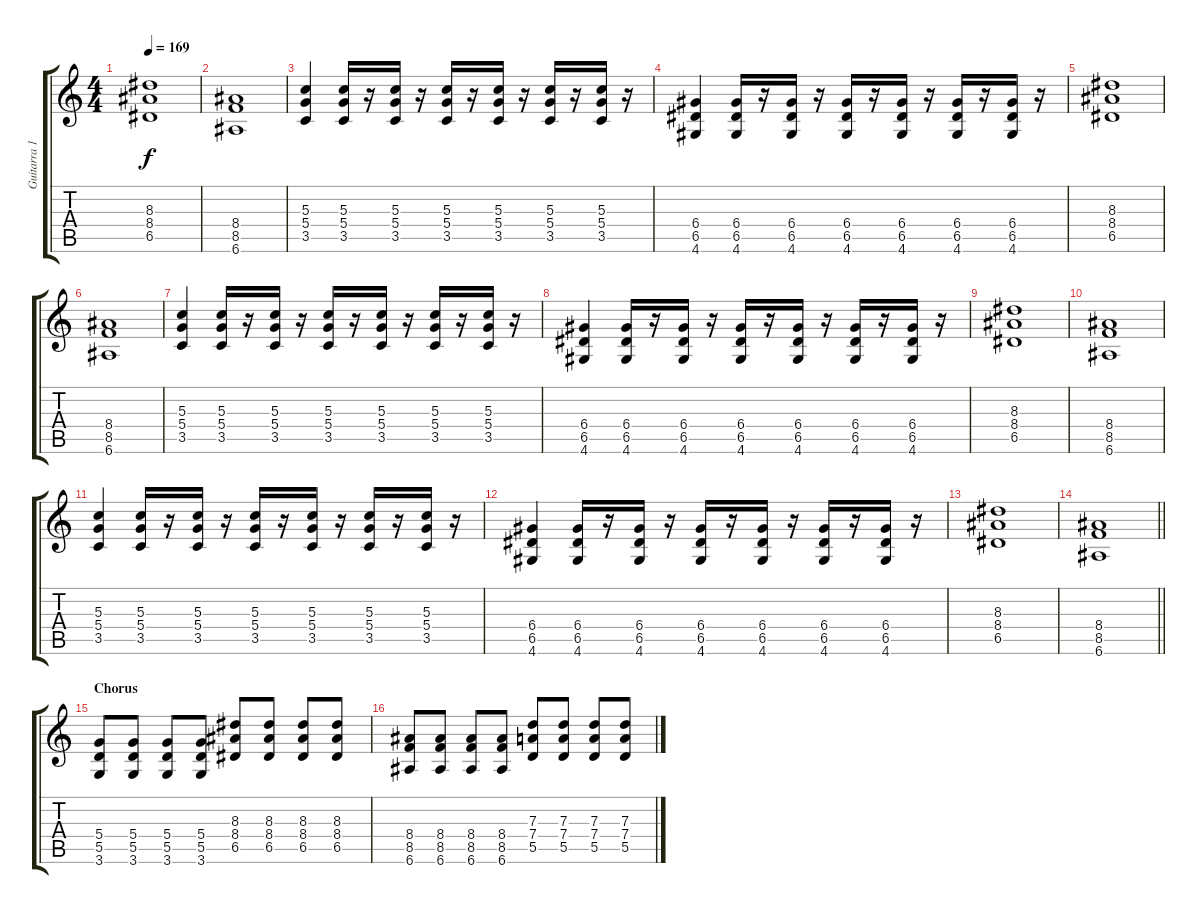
\track ("Guitarra 1 - Mathias" "Guitarra 1") {instrument distortionguitar}
\staff {score tabs}
\tuning (E4 B3 G3 D3 A2 E2) {hide}
\ts (4 4)
\tempo 169
\clef g2
\ks c
(8.3 8.4 6.5).1{dy f} |
(8.4 8.5 6.6).1 |
(5.3 5.4 3.5).4 (5.3 5.4 3.5).16 r.16 (5.3 5.4 3.5).16 r.16 (5.3 5.4 3.5).16 r.16 (5.3 5.4 3.5).16 r.16 (5.3 5.4 3.5).16 r.16 (5.3 5.4 3.5).16 r.16 |
(6.4 6.5 4.6).4 (6.4 6.5 4.6).16 r.16 (6.4 6.5 4.6).16 r.16 (6.4 6.5 4.6).16 r.16 (6.4 6.5 4.6).16 r.16 (6.4 6.5 4.6).16 r.16 (6.4 6.5 4.6).16 r.16 |
(8.3 8.4 6.5).1 |
(8.4 8.5 6.6).1 |
(5.3 5.4 3.5).4 (5.3 5.4 3.5).16 r.16 (5.3 5.4 3.5).16 r.16 (5.3 5.4 3.5).16 r.16 (5.3 5.4 3.5).16 r.16 (5.3 5.4 3.5).16 r.16 (5.3 5.4 3.5).16 r.16 |
(6.4 6.5 4.6).4 (6.4 6.5 4.6).16 r.16 (6.4 6.5 4.6).16 r.16 (6.4 6.5 4.6).16 r.16 (6.4 6.5 4.6).16 r.16 (6.4 6.5 4.6).16 r.16 (6.4 6.5 4.6).16 r.16 |
(8.3 8.4 6.5).1 |
(8.4 8.5 6.6).1 |
(5.3 5.4 3.5).4 (5.3 5.4 3.5).16 r.16 (5.3 5.4 3.5).16 r.16 (5.3 5.4 3.5).16 r.16 (5.3 5.4 3.5).16 r.16 (5.3 5.4 3.5).16 r.16 (5.3 5.4 3.5).16 r.16 |
(6.4 6.5 4.6).4 (6.4 6.5 4.6).16 r.16 (6.4 6.5 4.6).16 r.16 (6.4 6.5 4.6).16 r.16 (6.4 6.5 4.6).16 r.16 (6.4 6.5 4.6).16 r.16 (6.4 6.5 4.6).16 r.16 |
(8.3 8.4 6.5).1 |
\barLineRight lightlight
(8.4 8.5 6.6).1 |
\section ("" "Chorus")
(5.4 5.5 3.6).8 (5.4 5.5 3.6).8 (5.4 5.5 3.6).8 (5.4 5.5 3.6).8 (8.3 8.4 6.5).8 (8.3 8.4 6.5).8 (8.3 8.4 6.5).8 (8.3 8.4 6.5).8 |
(8.4 8.5 6.6).8 (8.4 8.5 6.6).8 (8.4 8.5 6.6).8 (8.4 8.5 6.6).8 (7.3 7.4 5.5).8 (7.3 7.4 5.5).8 (7.3 7.4 5.5).8 (7.3 7.4 5.5).8
